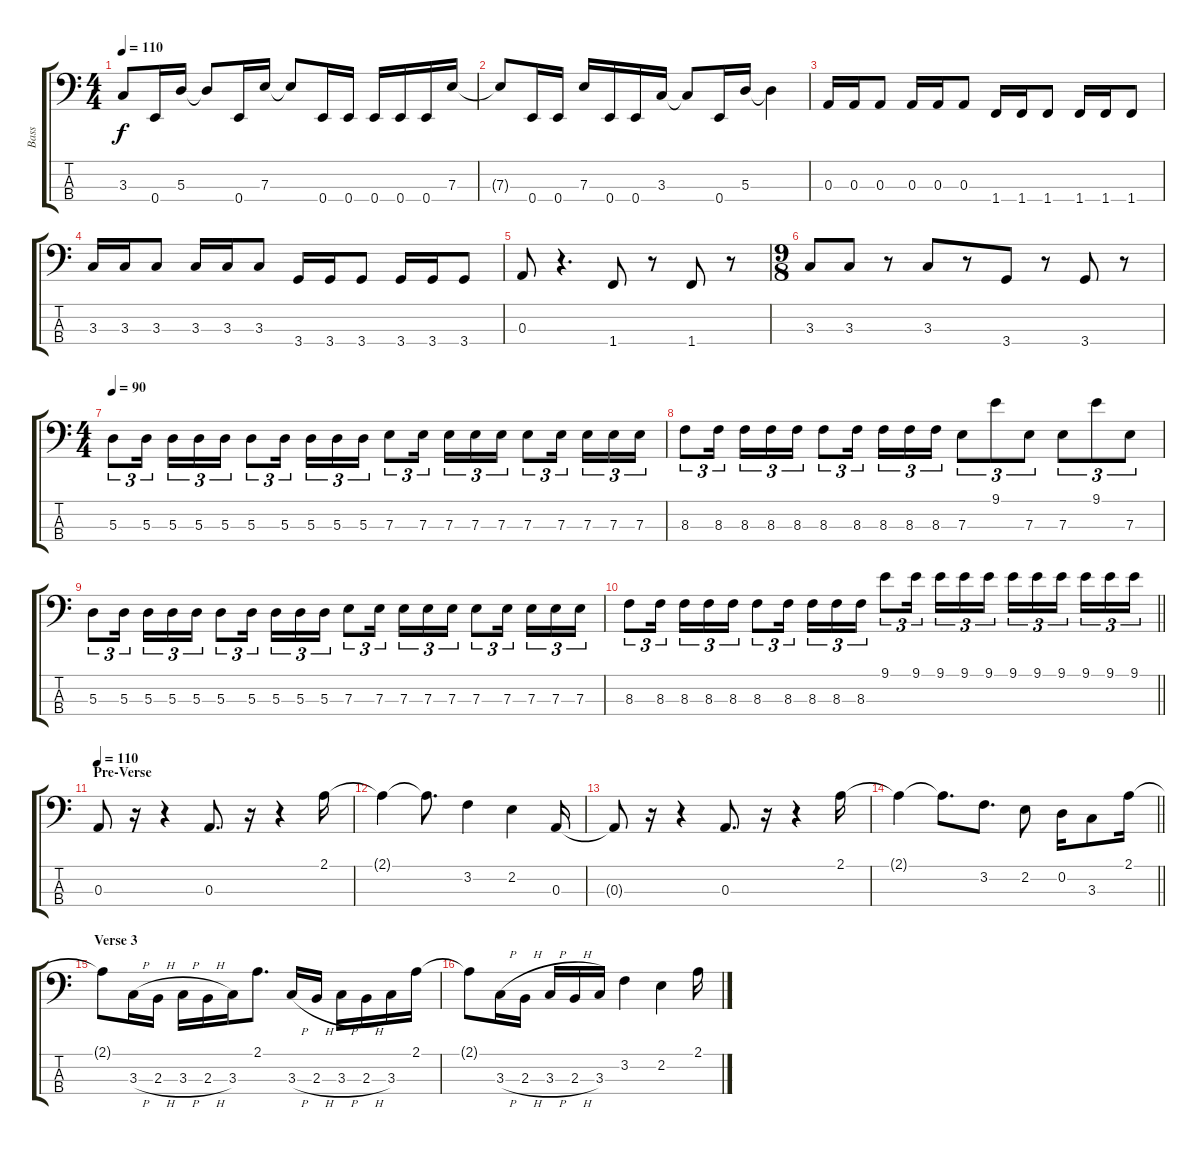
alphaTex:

\track ("Bass" "Bass") {instrument electricbassfinger}
\staff {score tabs}
\tuning (G2 D2 A1 E1) {hide}
\ts (4 4)
\tempo 110
\clef f4
\ks c
3.3{t}.8{dy f} 0.4.16 5.3.16 5.3{t}.8 0.4.16 7.3.16 7.3{t}.8 0.4.16 0.4.16 0.4.16 0.4.16 0.4.16 7.3.16 |
7.3{t}.8 0.4.16 0.4.16 7.3.16 0.4.16 0.4.16 3.3.16 3.3{t}.8 0.4.16 5.3.16 5.3{t}.4 |
0.3.16 0.3.16 0.3.8 0.3.16 0.3.16 0.3.8 1.4.16 1.4.16 1.4.8 1.4.16 1.4.16 1.4.8 |
3.3.16 3.3.16 3.3.8 3.3.16 3.3.16 3.3.8 3.4.16 3.4.16 3.4.8 3.4.16 3.4.16 3.4.8 |
0.3.8 r.4{d} 1.4.8 r.8 1.4.8 r.8 |
\ts (9 8)
3.3.8 3.3.8 r.8 3.3.8 r.8 3.4.8 r.8 3.4.8 r.8 |
\ts (4 4)
\tempo 90
5.3.8{tu (3 2)} 5.3.16{tu (3 2) beam splitsecondary} 5.3.16{tu (3 2)} 5.3.16{tu (3 2)} 5.3.16{tu (3 2)} 5.3.8{tu (3 2)} 5.3.16{tu (3 2) beam splitsecondary} 5.3.16{tu (3 2)} 5.3.16{tu (3 2)} 5.3.16{tu (3 2)} 7.3.8{tu (3 2)} 7.3.16{tu (3 2) beam splitsecondary} 7.3.16{tu (3 2)} 7.3.16{tu (3 2)} 7.3.16{tu (3 2)} 7.3.8{tu (3 2)} 7.3.16{tu (3 2) beam splitsecondary} 7.3.16{tu (3 2)} 7.3.16{tu (3 2)} 7.3.16{tu (3 2)} |
8.3.8{tu (3 2)} 8.3.16{tu (3 2) beam splitsecondary} 8.3.16{tu (3 2)} 8.3.16{tu (3 2)} 8.3.16{tu (3 2)} 8.3.8{tu (3 2)} 8.3.16{tu (3 2) beam splitsecondary} 8.3.16{tu (3 2)} 8.3.16{tu (3 2)} 8.3.16{tu (3 2)} 7.3.8{tu (3 2)} 9.1.8{tu (3 2)} 7.3.8{tu (3 2)} 7.3.8{tu (3 2)} 9.1.8{tu (3 2)} 7.3.8{tu (3 2)} |
5.3.8{tu (3 2)} 5.3.16{tu (3 2) beam splitsecondary} 5.3.16{tu (3 2)} 5.3.16{tu (3 2)} 5.3.16{tu (3 2)} 5.3.8{tu (3 2)} 5.3.16{tu (3 2) beam splitsecondary} 5.3.16{tu (3 2)} 5.3.16{tu (3 2)} 5.3.16{tu (3 2)} 7.3.8{tu (3 2)} 7.3.16{tu (3 2) beam splitsecondary} 7.3.16{tu (3 2)} 7.3.16{tu (3 2)} 7.3.16{tu (3 2)} 7.3.8{tu (3 2)} 7.3.16{tu (3 2) beam splitsecondary} 7.3.16{tu (3 2)} 7.3.16{tu (3 2)} 7.3.16{tu (3 2)} |
\barLineRight lightlight
8.3.8{tu (3 2)} 8.3.16{tu (3 2) beam splitsecondary} 8.3.16{tu (3 2)} 8.3.16{tu (3 2)} 8.3.16{tu (3 2)} 8.3.8{tu (3 2)} 8.3.16{tu (3 2) beam splitsecondary} 8.3.16{tu (3 2)} 8.3.16{tu (3 2)} 8.3.16{tu (3 2)} 9.1.8{tu (3 2)} 9.1.16{tu (3 2) beam splitsecondary} 9.1.16{tu (3 2)} 9.1.16{tu (3 2)} 9.1.16{tu (3 2)} 9.1.16{tu (3 2)} 9.1.16{tu (3 2)} 9.1.16{tu (3 2) beam splitsecondary} 9.1.16{tu (3 2)} 9.1.16{tu (3 2)} 9.1.16{tu (3 2)} |
\section ("" "Pre-Verse")
\tempo 110
0.3.8 r.16 r.4 0.3.8{d} r.16 r.4 2.1.16 |
2.1{t}.4 2.1{t}.8{d} 3.2.4 2.2.4 0.3.16 |
0.3{t}.8 r.16 r.4 0.3.8{d} r.16 r.4 2.1.16 |
\barLineRight lightlight
2.1{t}.4 2.1{t}.8{d} 3.2.8{d} 2.2.8 0.2.16 3.3.8 2.1.16 |
\section ("" "Verse 3")
2.1{t}.8 3.3{h}.16 2.3{h}.16 3.3{h}.16 2.3{h}.16 3.3.16 2.1.8{d} 3.3{h}.16 2.3{h}.16 3.3{h}.16 2.3{h}.16 3.3.16 2.1.16 |
2.1{t}.8 3.3{h}.16 2.3{h}.16 3.3{h}.16 2.3{h}.16 3.3.16 3.2.4 2.2.4 2.1.16
